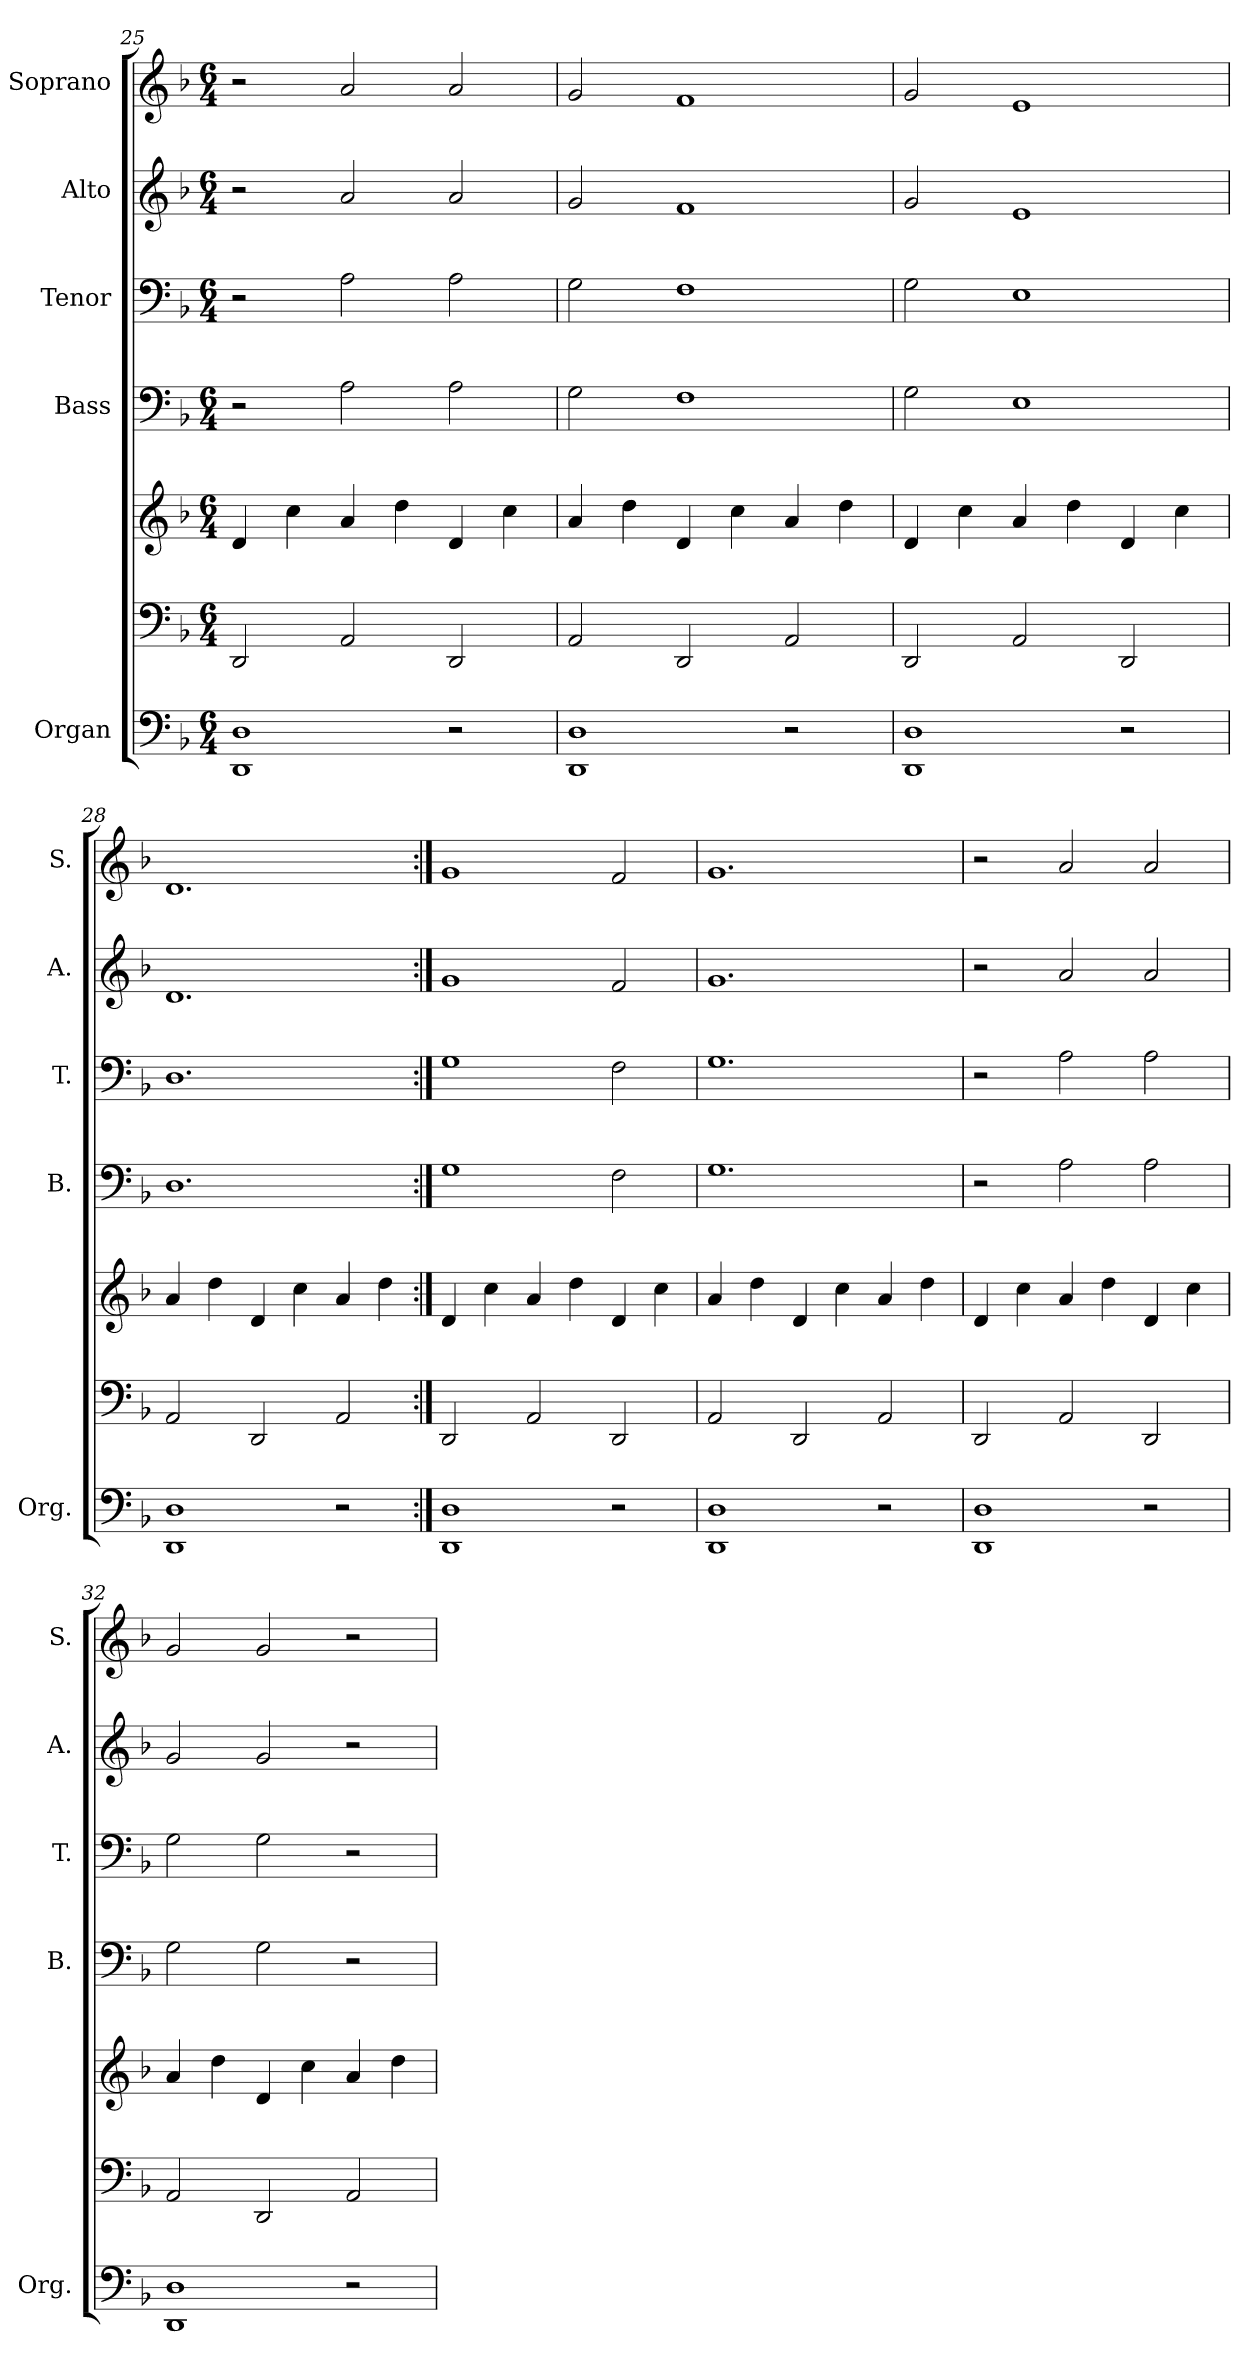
**kern	**kern	**kern	**kern	**kern	**kern	**kern
*part5	*part5	*part5	*part4	*part3	*part2	*part1
*staff7	*staff6	*staff5	*staff4	*staff3	*staff2	*staff1
*I"Organ	*	*	*I"Bass	*I"Tenor	*I"Alto	*I"Soprano
*I'Org.	*	*	*I'B.	*I'T.	*I'A.	*I'S.
*clefF4	*clefF4	*clefG2	*clefF4	*clefF4	*clefG2	*clefG2
*k[b-]	*k[b-]	*k[b-]	*k[b-]	*k[b-]	*k[b-]	*k[b-]
*M6/4	*M6/4	*M6/4	*M6/4	*M6/4	*M6/4	*M6/4
=25	=25	=25	=25	=25	=25	=25
1DD 1D	2DD/	4d/	2r	2r	2r	2r
.	.	4cc\	.	.	.	.
.	2AA/	4a/	2A\	2A\	2a/	2a/
.	.	4dd\	.	.	.	.
2r	2DD/	4d/	2A\	2A\	2a/	2a/
.	.	4cc\	.	.	.	.
=26	=26	=26	=26	=26	=26	=26
1DD 1D	2AA/	4a/	2G\	2G\	2g/	2g/
.	.	4dd\	.	.	.	.
.	2DD/	4d/	1F	1F	1f	1f
.	.	4cc\	.	.	.	.
2r	2AA/	4a/	.	.	.	.
.	.	4dd\	.	.	.	.
=27	=27	=27	=27	=27	=27	=27
1DD 1D	2DD/	4d/	2G\	2G\	2g/	2g/
.	.	4cc\	.	.	.	.
.	2AA/	4a/	1E	1E	1e	1e
.	.	4dd\	.	.	.	.
2r	2DD/	4d/	.	.	.	.
.	.	4cc\	.	.	.	.
!!LO:PB:g=z
=28	=28	=28	=28	=28	=28	=28
1DD 1D	2AA/	4a/	1.D	1.D	1.d	1.d
.	.	4dd\	.	.	.	.
.	2DD/	4d/	.	.	.	.
.	.	4cc\	.	.	.	.
2r	2AA/	4a/	.	.	.	.
.	.	4dd\	.	.	.	.
=29:|!	=29:|!	=29:|!	=29:|!	=29:|!	=29:|!	=29:|!
1DD 1D	2DD/	4d/	1G	1G	1g	1g
.	.	4cc\	.	.	.	.
.	2AA/	4a/	.	.	.	.
.	.	4dd\	.	.	.	.
2r	2DD/	4d/	2F\	2F\	2f/	2f/
.	.	4cc\	.	.	.	.
=30	=30	=30	=30	=30	=30	=30
1DD 1D	2AA/	4a/	1.G	1.G	1.g	1.g
.	.	4dd\	.	.	.	.
.	2DD/	4d/	.	.	.	.
.	.	4cc\	.	.	.	.
2r	2AA/	4a/	.	.	.	.
.	.	4dd\	.	.	.	.
=31	=31	=31	=31	=31	=31	=31
1DD 1D	2DD/	4d/	2r	2r	2r	2r
.	.	4cc\	.	.	.	.
.	2AA/	4a/	2A\	2A\	2a/	2a/
.	.	4dd\	.	.	.	.
2r	2DD/	4d/	2A\	2A\	2a/	2a/
.	.	4cc\	.	.	.	.
=32	=32	=32	=32	=32	=32	=32
1DD 1D	2AA/	4a/	2G\	2G\	2g/	2g/
.	.	4dd\	.	.	.	.
.	2DD/	4d/	2G\	2G\	2g/	2g/
.	.	4cc\	.	.	.	.
2r	2AA/	4a/	2r	2r	2r	2r
.	.	4dd\	.	.	.	.
=	=	=	=	=	=	=
*-	*-	*-	*-	*-	*-	*-
